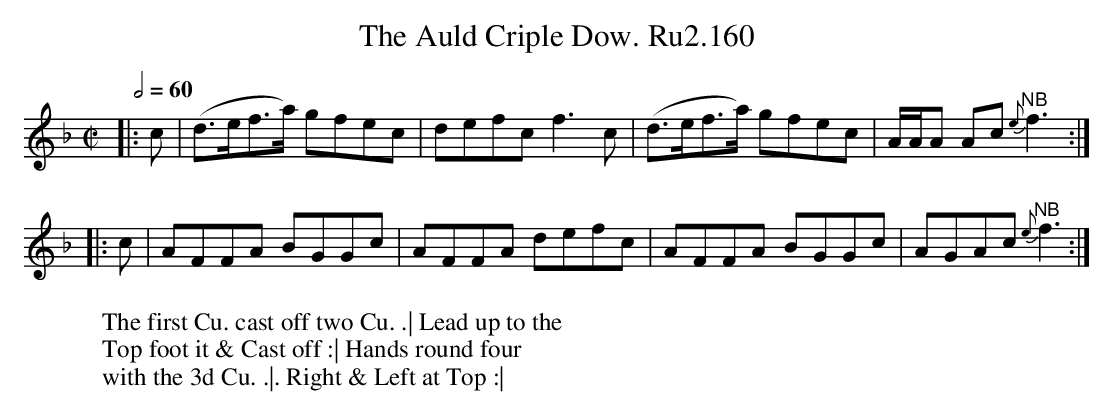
X:1
T:Auld Criple Dow. Ru2.160, The
M:C|
L:1/8
W:The first Cu. cast off two Cu. .| Lead up to the
W:Top foot it & Cast off :| Hands round four
W:with the 3d Cu. .|. Right & Left at Top :|
Q:1/2=60
K:F
|:c | (d>ef>a) gfec | defc f3c | (d>ef>a) gfec | A/A/A Ac{e}"NB"f3 :|
|: c | AFFA BGGc | AFFA defc | AFFA BGGc | AGAc {e}"NB"f3 :|
